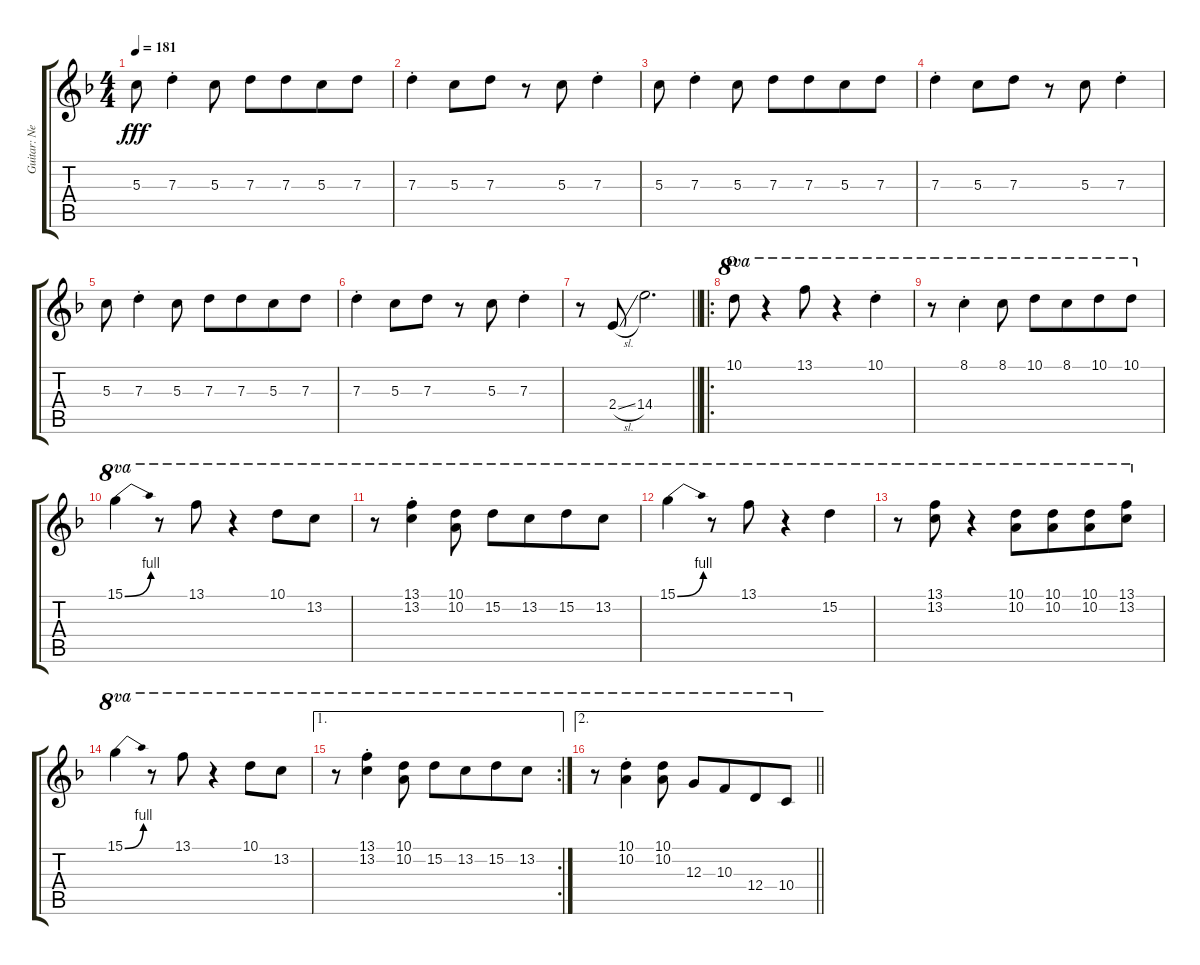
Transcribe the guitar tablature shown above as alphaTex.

\track ("Guitar: Neil" "Guitar: Ne") {instrument electricguitarclean}
\staff {score tabs}
\tuning (E4 B3 G3 D3 A2 E2) {hide}
\ts (4 4)
\tempo 181
\clef g2
\ks f
5.3.8{dy fff} 7.3{st}.4 5.3.8 7.3.8 7.3.8{beam merge} 5.3.8 7.3.8 |
7.3{st}.4 5.3.8 7.3.8 r.8 5.3.8 7.3{st}.4 |
5.3.8 7.3{st}.4 5.3.8 7.3.8 7.3.8{beam merge} 5.3.8 7.3.8 |
7.3{st}.4 5.3.8 7.3.8 r.8 5.3.8 7.3{st}.4 |
5.3.8 7.3{st}.4 5.3.8 7.3.8 7.3.8{beam merge} 5.3.8 7.3.8 |
7.3{st}.4 5.3.8 7.3.8 r.8 5.3.8 7.3{st}.4 |
\barLineRight lightlight
r.8 2.4{sl}.8 14.4.2{d} |
\ro
\section ("" "O")
10.1.8{ot 8va} r.4{ot 8va} 13.1.8{ot 8va} r.4{ot 8va} 10.1{st}.4{ot 8va} |
r.8{ot 8va} 8.1{st}.4{ot 8va} 8.1.8{ot 8va} 10.1.8{ot 8va} 8.1.8{ot 8va beam merge} 10.1.8{ot 8va} 10.1.8{ot 8va} |
15.1{be (bend 0 0 60 4)}.4{ot 8va} r.8{ot 8va} 13.1.8{ot 8va} r.4{ot 8va} 10.1.8{ot 8va} 13.2.8{ot 8va} |
r.8{ot 8va} (13.1{st} 13.2{st}).4{ot 8va} (10.1 10.2).8{ot 8va} 15.2.8{ot 8va} 13.2.8{ot 8va beam merge} 15.2.8{ot 8va} 13.2.8{ot 8va} |
15.1{be (bend 0 0 60 4)}.4{ot 8va} r.8{ot 8va} 13.1.8{ot 8va} r.4{ot 8va} 15.2.4{ot 8va} |
r.8{ot 8va} (13.1 13.2).8{ot 8va} r.4{ot 8va} (10.1 10.2).8{ot 8va} (10.1 10.2).8{ot 8va beam merge} (10.1 10.2).8{ot 8va} (13.1 13.2).8{ot 8va} |
15.1{be (bend 0 0 60 4)}.4{ot 8va} r.8{ot 8va} 13.1.8{ot 8va} r.4{ot 8va} 10.1.8{ot 8va} 13.2.8{ot 8va} |
\ae 1
\rc 2
r.8{ot 8va} (13.1{st} 13.2{st}).4{ot 8va} (10.1 10.2).8{ot 8va} 15.2.8{ot 8va} 13.2.8{ot 8va beam merge} 15.2.8{ot 8va} 13.2.8{ot 8va} |
\ae 2
\barLineRight lightlight
r.8{ot 8va} (10.1{st} 10.2{st}).4{ot 8va} (10.1 10.2).8{ot 8va} 12.3.8{ot 8va} 10.3.8{ot 8va beam merge} 12.4.8{ot 8va} 10.4.8{ot 8va}
